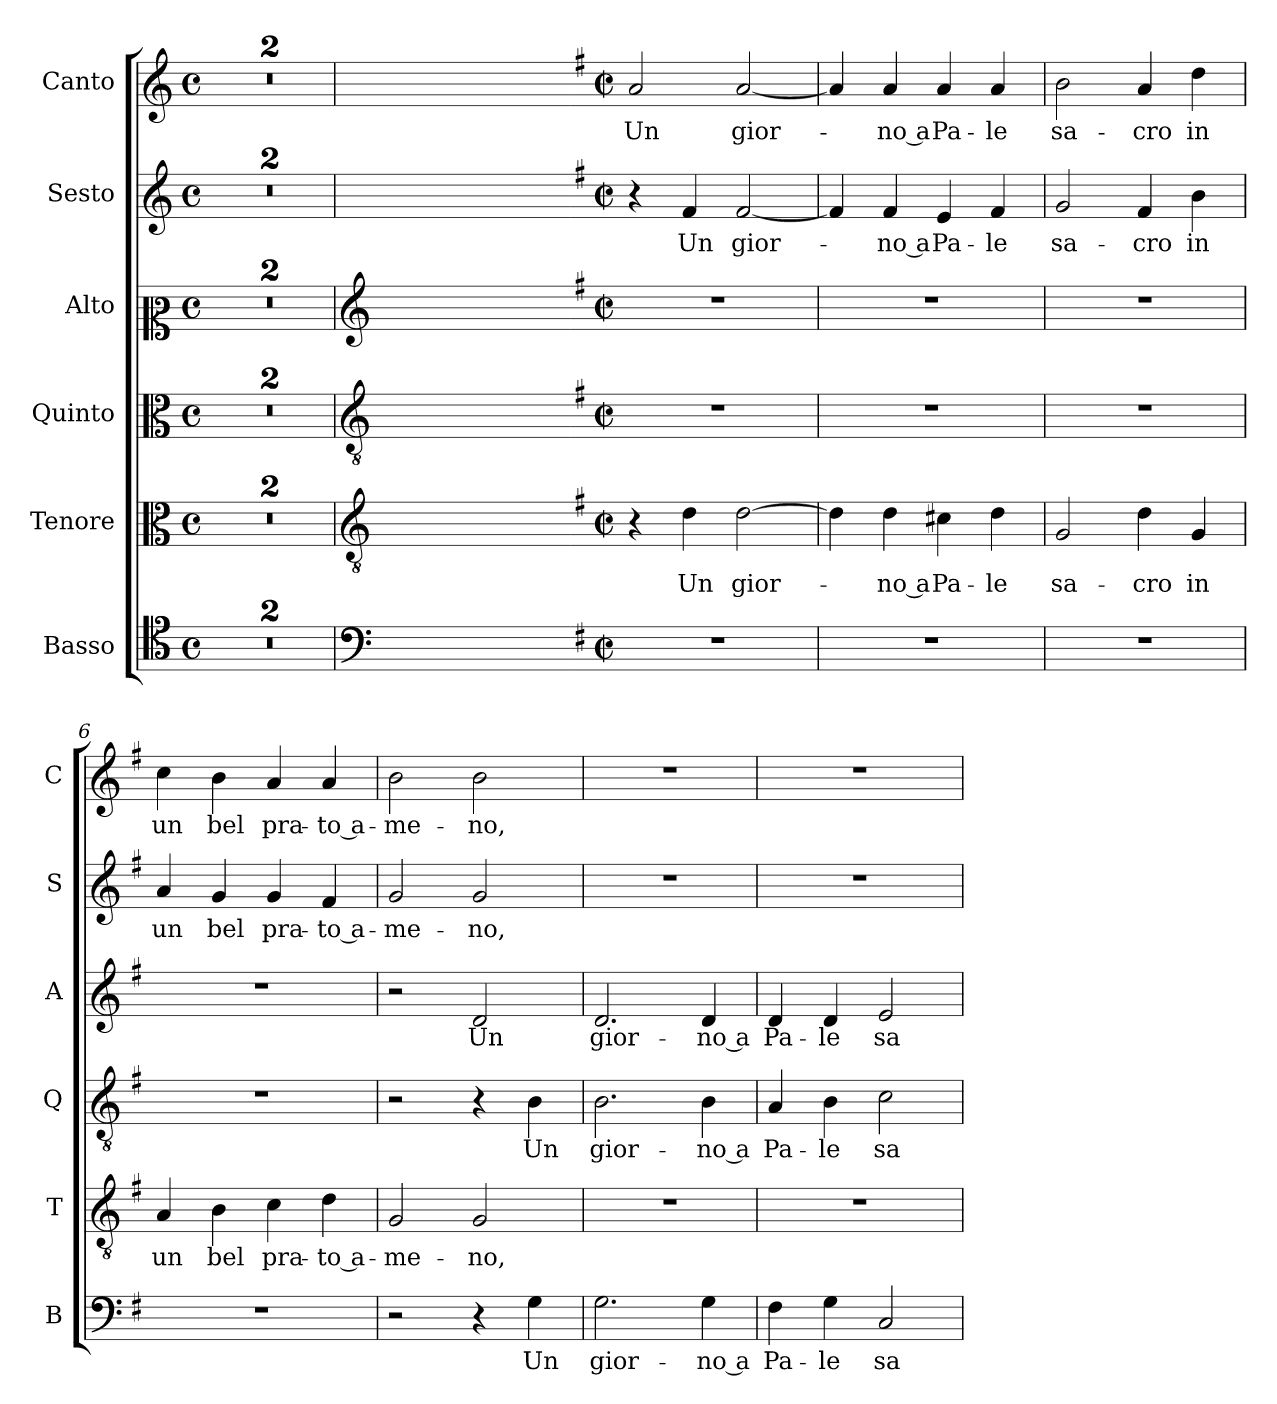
**kern	**text	**kern	**text	**kern	**text	**kern	**text	**kern	**text	**kern	**text
*part6	*part6	*part5	*part5	*part4	*part4	*part3	*part3	*part2	*part2	*part1	*part1
*staff6	*staff6	*staff5	*staff5	*staff4	*staff4	*staff3	*staff3	*staff2	*staff2	*staff1	*staff1
*I"Basso	*	*I"Tenore	*	*I"Quinto	*	*I"Alto	*	*I"Sesto	*	*I"Canto	*
*I'B	*	*I'T	*	*I'Q	*	*I'A	*	*I'S	*	*I'C	*
*clefC4	*	*clefC3	*	*clefC3	*	*clefC2	*	*clefG2	*	*clefG2	*
*k[]	*	*k[]	*	*k[]	*	*k[]	*	*k[]	*	*k[]	*
*C:	*	*C:	*	*C:	*	*C:	*	*C:	*	*C:	*
*M4/4	*	*M4/4	*	*M4/4	*	*M4/4	*	*M4/4	*	*M4/4	*
*met(c)	*	*met(c)	*	*met(c)	*	*met(c)	*	*met(c)	*	*met(c)	*
=1	=1	=1	=1	=1	=1	=1	=1	=1	=1	=1	=1
1ryy	.	1ryy	.	1ryy	.	1ryy	.	1ryy	.	1ryy	.
=2	=2	=2	=2	=2	=2	=2	=2	=2	=2	=2	=2
1ryy	.	1ryy	.	1ryy	.	1ryy	.	1ryy	.	1ryy	.
=3	=3	=3	=3	=3	=3	=3	=3	=3	=3	=3	=3
*clefF4	*	*clefGv2	*	*clefGv2	*	*clefG2	*	*	*	*	*
0ryy	.	0ryy	.	0ryy	.	0ryy	.	0ryy	.	0ryy	.
=3X1-	=3X1-	=3X1-	=3X1-	=3X1-	=3X1-	=3X1-	=3X1-	=3X1-	=3X1-	=3X1-	=3X1-
*k[f#]	*	*k[f#]	*	*k[f#]	*	*k[f#]	*	*k[f#]	*	*k[f#]	*
*G:	*	*G:	*	*G:	*	*G:	*	*G:	*	*G:	*
*M2/2	*	*M2/2	*	*M2/2	*	*M2/2	*	*M2/2	*	*M2/2	*
*met(c|)	*	*met(c|)	*	*met(c|)	*	*met(c|)	*	*met(c|)	*	*met(c|)	*
!	!	!	!	!	!	!	!	!	!	!	!LO:LY:b
1r	.	4r	.	1r	.	1r	.	4r	.	2a/	Un
!	!	!	!LO:LY:b	!	!	!	!	!	!LO:LY:b	!	!
.	.	4d\	Un	.	.	.	.	4f#/	Un	.	.
!	!	!	!LO:LY:b	!	!	!	!	!	!LO:LY:b	!	!LO:LY:b
.	.	[2d\	gior-	.	.	.	.	[2f#/	gior-	[2a/	gior-
=4	=4	=4	=4	=4	=4	=4	=4	=4	=4	=4	=4
1r	.	4d\]	.	1r	.	1r	.	4f#/]	.	4a/]	.
!	!	!	!LO:LY:b	!	!	!	!	!	!LO:LY:b	!	!LO:LY:b
.	.	4d\	-no a	.	.	.	.	4f#/	-no a	4a/	-no a
!	!	!	!LO:LY:b	!	!	!	!	!	!LO:LY:b	!	!LO:LY:b
.	.	4c#X\	Pa-	.	.	.	.	4e/	Pa-	4a/	Pa-
!	!	!	!LO:LY:b	!	!	!	!	!	!LO:LY:b	!	!LO:LY:b
.	.	4d\	-le	.	.	.	.	4f#/	-le	4a/	-le
=5	=5	=5	=5	=5	=5	=5	=5	=5	=5	=5	=5
!	!	!	!LO:LY:b	!	!	!	!	!	!LO:LY:b	!	!LO:LY:b
1r	.	2G/	sa-	1r	.	1r	.	2g/	sa-	2b\	sa-
!	!	!	!LO:LY:b	!	!	!	!	!	!LO:LY:b	!	!LO:LY:b
.	.	4d\	-cro	.	.	.	.	4f#/	-cro	4a/	-cro
!	!	!	!LO:LY:b	!	!	!	!	!	!LO:LY:b	!	!LO:LY:b
.	.	4G/	in	.	.	.	.	4b\	in	4dd\	in
!!LO:PB:g=z
=6	=6	=6	=6	=6	=6	=6	=6	=6	=6	=6	=6
!	!	!	!LO:LY:b	!	!	!	!	!	!LO:LY:b	!	!LO:LY:b
1r	.	4A/	un	1r	.	1r	.	4a/	un	4cc\	un
!	!	!	!LO:LY:b	!	!	!	!	!	!LO:LY:b	!	!LO:LY:b
.	.	4B\	bel	.	.	.	.	4g/	bel	4b\	bel
!	!	!	!LO:LY:b	!	!	!	!	!	!LO:LY:b	!	!LO:LY:b
.	.	4c\	pra-	.	.	.	.	4g/	pra-	4a/	pra-
!	!	!	!LO:LY:b	!	!	!	!	!	!LO:LY:b	!	!LO:LY:b
.	.	4d\	-to a-	.	.	.	.	4f#/	-to a-	4a/	-to a-
=7	=7	=7	=7	=7	=7	=7	=7	=7	=7	=7	=7
!	!	!	!LO:LY:b	!	!	!	!	!	!LO:LY:b	!	!LO:LY:b
2r	.	2G/	-me-	2r	.	2r	.	2g/	-me-	2b\	-me-
!	!	!	!LO:LY:b	!	!	!	!LO:LY:b	!	!LO:LY:b	!	!LO:LY:b
4r	.	2G/	-no,	4r	.	2d/	Un	2g/	-no,	2b\	-no,
!	!LO:LY:b	!	!	!	!LO:LY:b	!	!	!	!	!	!
4G\	Un	.	.	4B\	Un	.	.	.	.	.	.
=8	=8	=8	=8	=8	=8	=8	=8	=8	=8	=8	=8
!	!LO:LY:b	!	!	!	!LO:LY:b	!	!LO:LY:b	!	!	!	!
2.G\	gior-	1r	.	2.B\	gior-	2.d/	gior-	1r	.	1r	.
!	!LO:LY:b	!	!	!	!LO:LY:b	!	!LO:LY:b	!	!	!	!
4G\	-no a	.	.	4B\	-no a	4d/	-no a	.	.	.	.
=9	=9	=9	=9	=9	=9	=9	=9	=9	=9	=9	=9
!	!LO:LY:b	!	!	!	!LO:LY:b	!	!LO:LY:b	!	!	!	!
4F#\	Pa-	1r	.	4A/	Pa-	4d/	Pa-	1r	.	1r	.
!	!LO:LY:b	!	!	!	!LO:LY:b	!	!LO:LY:b	!	!	!	!
4G\	-le	.	.	4B\	-le	4d/	-le	.	.	.	.
!	!LO:LY:b	!	!	!	!LO:LY:b	!	!LO:LY:b	!	!	!	!
2C/	sa-	.	.	2c\	sa-	2e/	sa-	.	.	.	.
=	=	=	=	=	=	=	=	=	=	=	=
*-	*-	*-	*-	*-	*-	*-	*-	*-	*-	*-	*-
